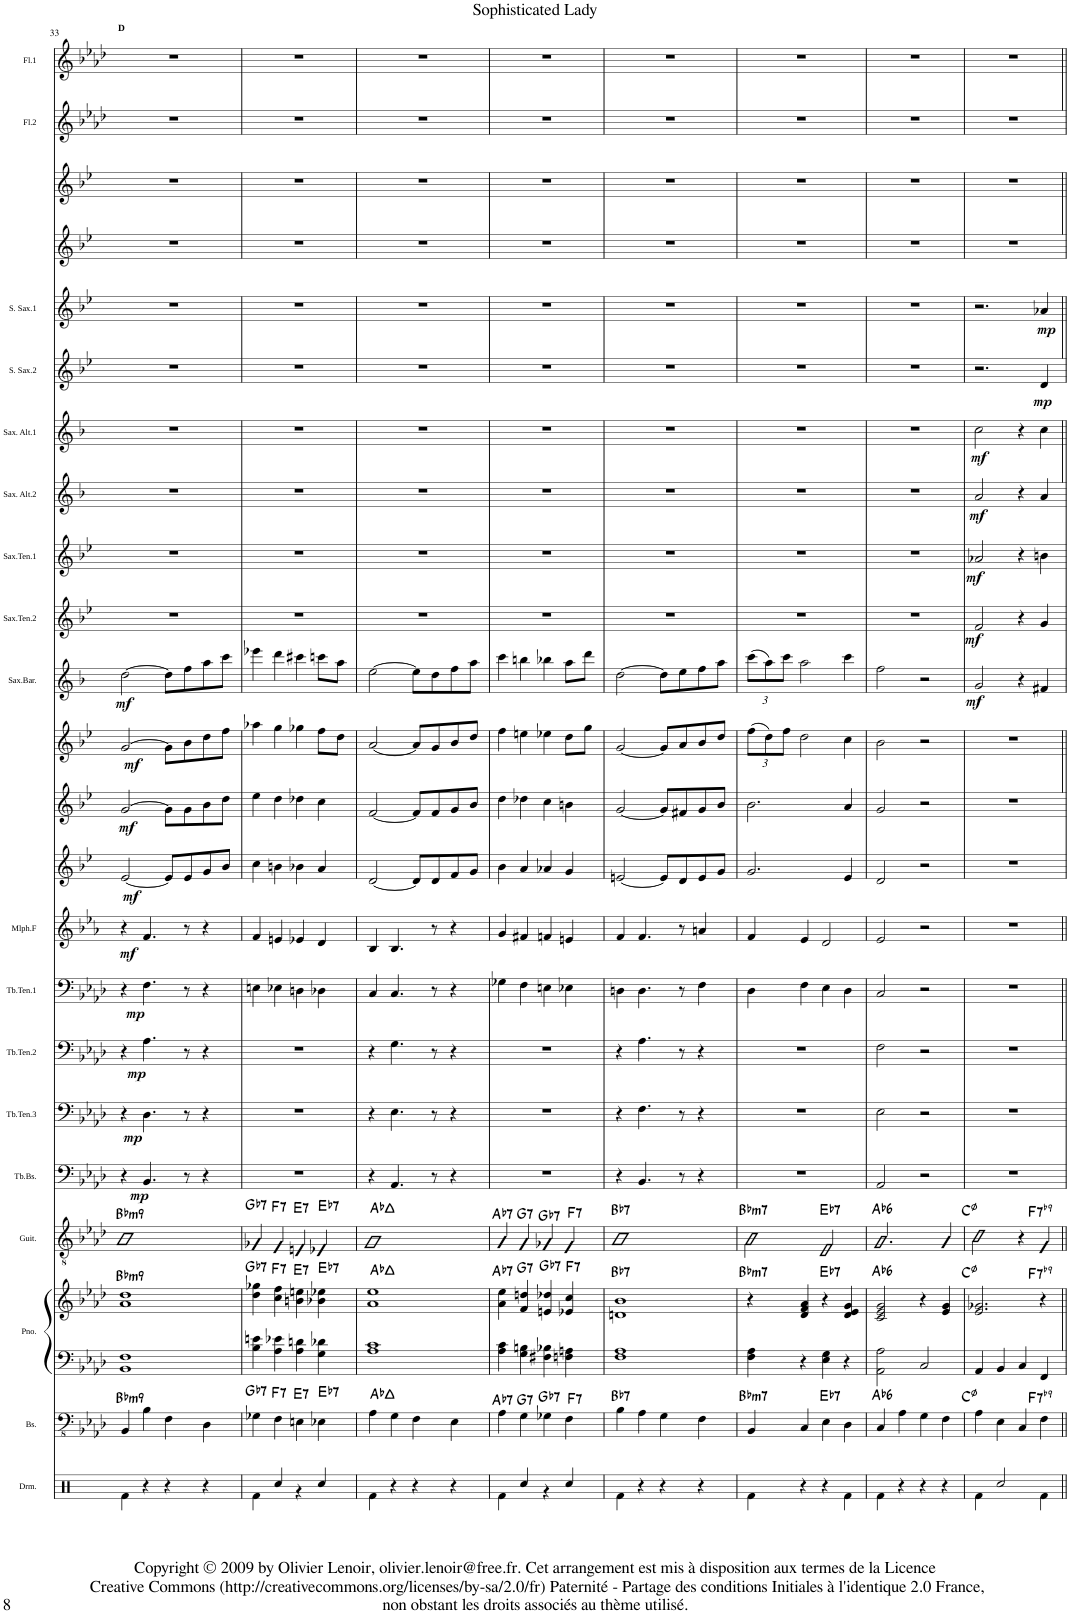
**kern	**kern	**harte	**kern	**kern	**harte	**kern	**harte	**kern	**dynam	**kern	**dynam	**kern	**dynam	**kern	**dynam	**kern	**dynam	**kern	**dynam	**kern	**dynam	**kern	**dynam	**kern	**dynam	**kern	**dynam	**kern	**dynam	**kern	**dynam	**kern	**dynam	**kern	**dynam	**kern	**dynam	**kern	**kern	**kern	**kern
*part23	*part22	*part22	*part21	*part21	*part21	*part20	*part20	*part19	*part19	*part18	*part18	*part17	*part17	*part16	*part16	*part15	*part15	*part14	*part14	*part13	*part13	*part12	*part12	*part11	*part11	*part10	*part10	*part9	*part9	*part8	*part8	*part7	*part7	*part6	*part6	*part5	*part5	*part4	*part3	*part2	*part1
*staff24	*staff23	*	*staff22	*staff21	*	*staff20	*	*staff19	*staff19	*staff18	*staff18	*staff17	*staff17	*staff16	*staff16	*staff15	*staff15	*staff14	*staff14	*staff13	*staff13	*staff12	*staff12	*staff11	*staff11	*staff10	*staff10	*staff9	*staff9	*staff8	*staff8	*staff7	*staff7	*staff6	*staff6	*staff5	*staff5	*staff4	*staff3	*staff2	*staff1
*I"Drums	*I"Bass	*	*I"Piano	*	*	*I"Guitar	*	*I"Trombone Basse	*	*I"Trombone Tenor 3	*	*I"Trombone Tenor 2	*	*I"Trombone Tenor 1	*	*I"Mellophone F	*	*I"Trumpet_Bb_3	*	*I"Trumpet_Bb_2	*	*I"Trumpet_Bb_1	*	*I"Saxophone Baryton	*	*I"Saxophone Ténor 2	*	*I"Saxophone Ténor 1	*	*I"Saxophone Alto 2	*	*I"Saxophone Alto 1	*	*I"Saxophone Soprano 2	*	*I"Saxophone Soprano 1	*	*I"Clarinette_Bb_2	*I"Clarinette_Bb_1	*I"Flûte 2	*I"Flûte 1
*I'Drm.	*I'Bs.	*	*I'Pno.	*	*	*I'Guit.	*	*I'Tb.Bs.	*	*I'Tb.Ten.3	*	*I'Tb.Ten.2	*	*I'Tb.Ten.1	*	*I'Mlph.F	*	*I'Tpt	*	*I'Tpt	*	*I'Tpt	*	*I'Sax.Bar.	*	*	*	*	*	*I'Sax. Alt.2	*	*I'Sax. Alt.1	*	*	*	*	*	*I'Cl	*I'Cl	*I'Fl.2	*I'Fl.1
!!LO:PB:g=z
*clefX	*clefFv4	*	*clefF4	*clefG2	*	*clefGv2	*	*clefF4	*	*clefF4	*	*clefF4	*	*clefF4	*	*clefG2	*	*clefG2	*	*clefG2	*	*clefG2	*	*clefG2	*	*clefG2	*	*clefG2	*	*clefG2	*	*clefG2	*	*clefG2	*	*clefG2	*	*clefG2	*clefG2	*clefG2	*clefG2
*	*	*	*	*	*	*	*	*	*	*	*	*	*	*	*	*Trd4c7	*	*Trd1c2	*	*Trd1c2	*	*Trd1c2	*	*Trd12c21	*	*Trd8c14	*	*Trd8c14	*	*Trd5c9	*	*Trd5c9	*	*Trd1c2	*	*Trd1c2	*	*Trd1c2	*Trd1c2	*	*
*k[]	*k[b-e-a-d-]	*	*k[b-e-a-d-]	*k[b-e-a-d-]	*	*k[b-e-a-d-]	*	*k[b-e-a-d-]	*	*k[b-e-a-d-]	*	*k[b-e-a-d-]	*	*k[b-e-a-d-]	*	*k[b-e-a-]	*	*k[b-e-]	*	*k[b-e-]	*	*k[b-e-]	*	*k[b-]	*	*k[b-e-]	*	*k[b-e-]	*	*k[b-]	*	*k[b-]	*	*k[b-e-]	*	*k[b-e-]	*	*k[b-e-]	*k[b-e-]	*k[b-e-a-d-]	*k[b-e-a-d-]
*M4/4	*M4/4	*	*M4/4	*M4/4	*	*M4/4	*	*M4/4	*	*M4/4	*	*M4/4	*	*M4/4	*	*M4/4	*	*M4/4	*	*M4/4	*	*M4/4	*	*M4/4	*	*M4/4	*	*M4/4	*	*M4/4	*	*M4/4	*	*M4/4	*	*M4/4	*	*M4/4	*M4/4	*M4/4	*M4/4
=33	=33	=33	=33	=33	=33	=33	=33	=33	=33	=33	=33	=33	=33	=33	=33	=33	=33	=33	=33	=33	=33	=33	=33	=33	=33	=33	=33	=33	=33	=33	=33	=33	=33	=33	=33	=33	=33	=33	=33	=33	=33
*^	*	*	*	*	*	*	*	*	*	*	*	*	*	*	*	*	*	*	*	*	*	*	*	*	*	*	*	*	*	*	*	*	*	*	*	*	*	*	*	*	*
!	!	!	!	!	!	!	!	!	!	!	!	!	!	!	!	!	!	!	!	!	!	!	!	!	!	!	!	!	!	!	!	!	!	!	!	!	!	!	!	!	!	!LO:TX:a:B:t=D
!	!	!	!LO:H:kt=m9	!	!	!LO:H:kt=m9	!	!LO:H:kt=m9	!	!LO:DY:b	!	!LO:DY:b	!	!LO:DY:b	!	!LO:DY:b	!	!LO:DY:b	!	!LO:DY:b	!	!LO:DY:b	!	!LO:DY:b	!	!LO:DY:b	!	!	!	!	!	!	!	!	!	!	!	!	!	!	!	!
4ryy	4Rf\	4BBB-/	Bb:min9	1BB- 1F	1a- 1dd-	Bb:min9	1B-	Bb:min9	4r	mp	4r	mp	4r	mp	4r	mp	4r	mf	[2e-/	mf	[2g/	mf	[2g/	mf	[2dd\	mf	1r	.	1r	.	1r	.	1r	.	1r	.	1r	.	1r	1r	1r	1r
4r	2.ryy	4BB-\	.	.	.	.	.	.	4.BB-/	.	4.D-\	.	4.A-\	.	4.F\	.	4.f/	.	.	.	.	.	.	.	.	.	.	.	.	.	.	.	.	.	.	.	.	.	.	.	.	.
4r	.	4FF\	.	.	.	.	.	.	.	.	.	.	.	.	.	.	.	.	8e-/L]	.	8g\L]	.	8g\L]	.	8dd\L]	.	.	.	.	.	.	.	.	.	.	.	.	.	.	.	.	.
.	.	.	.	.	.	.	.	.	8r	.	8r	.	8r	.	8r	.	8r	.	8e-/	.	8g\	.	8b-\	.	8ff\	.	.	.	.	.	.	.	.	.	.	.	.	.	.	.	.	.
4r	.	4DD-\	.	.	.	.	.	.	4r	.	4r	.	4r	.	4r	.	4r	.	8g/	.	8b-\	.	8dd\	.	8aa\	.	.	.	.	.	.	.	.	.	.	.	.	.	.	.	.	.
.	.	.	.	.	.	.	.	.	.	.	.	.	.	.	.	.	.	.	8b-/J	.	8dd\J	.	8ff\J	.	8ccc\J	.	.	.	.	.	.	.	.	.	.	.	.	.	.	.	.	.
=34	=34	=34	=34	=34	=34	=34	=34	=34	=34	=34	=34	=34	=34	=34	=34	=34	=34	=34	=34	=34	=34	=34	=34	=34	=34	=34	=34	=34	=34	=34	=34	=34	=34	=34	=34	=34	=34	=34	=34	=34	=34	=34
*	*^	*	*	*	*	*	*	*	*	*	*	*	*	*	*	*	*	*	*	*	*	*	*	*	*	*	*	*	*	*	*	*	*	*	*	*	*	*	*	*	*	*
!	!	!	!	!LO:H:kt=7	!	!	!LO:H:kt=7	!	!LO:H:kt=7	!	!	!	!	!	!	!	!	!	!	!	!	!	!	!	!	!	!	!	!	!	!	!	!	!	!	!	!	!	!	!	!	!	!
4ryy	4ryy	4Rf\	4GG-X\	Gb:7	4B-\ 4en\	4dd-\ 4gg-X\	Gb:7	4G-X/	Gb:7	1r	.	1r	.	1r	.	4En\	.	4f/	.	4cc\	.	4ee-\	.	4aa-X\	.	4eee-X\	.	1r	.	1r	.	1r	.	1r	.	1r	.	1r	.	1r	1r	1r	1r
!	!	!	!	!LO:H:kt=7	!	!	!LO:H:kt=7	!	!LO:H:kt=7	!	!	!	!	!	!	!	!	!	!	!	!	!	!	!	!	!	!	!	!	!	!	!	!	!	!	!	!	!	!	!	!	!	!
4ryy	4Rcc/	2.ryy	4FF\	F:7	4A-\ 4e-X\	4cc\ 4ff\	F:7	4F/	F:7	.	.	.	.	.	.	4E-X\	.	4en/	.	4bn\	.	4dd\	.	4gg\	.	4ddd\	.	.	.	.	.	.	.	.	.	.	.	.	.	.	.	.	.
!	!	!	!	!LO:H:kt=7	!	!	!LO:H:kt=7	!	!LO:H:kt=7	!	!	!	!	!	!	!	!	!	!	!	!	!	!	!	!	!	!	!	!	!	!	!	!	!	!	!	!	!	!	!	!	!	!
4ryy	4r	.	4EEn\	E:7	4A-\ 4dn\	4bn\ 4een\	E:7	4En/	E:7	.	.	.	.	.	.	4Dn\	.	4e-X/	.	4b-X\	.	4dd-X\	.	4gg-X\	.	4ccc#X\	.	.	.	.	.	.	.	.	.	.	.	.	.	.	.	.	.
!	!	!	!	!LO:H:kt=7	!	!	!LO:H:kt=7	!	!LO:H:kt=7	!	!	!	!	!	!	!	!	!	!	!	!	!	!	!	!	!	!	!	!	!	!	!	!	!	!	!	!	!	!	!	!	!	!
4ryy	4Rcc/	.	4EE-X\	Eb:7	4G\ 4d-X\	4b-X\ 4ee-X\	Eb:7	4E-X/	Eb:7	.	.	.	.	.	.	4D-X\	.	4d/	.	4a/	.	4cc\	.	8ff\L	.	8cccn\L	.	.	.	.	.	.	.	.	.	.	.	.	.	.	.	.	.
.	.	.	.	.	.	.	.	.	.	.	.	.	.	.	.	.	.	.	.	.	.	.	.	8dd\J	.	8aa\J	.	.	.	.	.	.	.	.	.	.	.	.	.	.	.	.	.
*	*v	*v	*	*	*	*	*	*	*	*	*	*	*	*	*	*	*	*	*	*	*	*	*	*	*	*	*	*	*	*	*	*	*	*	*	*	*	*	*	*	*	*	*
=35	=35	=35	=35	=35	=35	=35	=35	=35	=35	=35	=35	=35	=35	=35	=35	=35	=35	=35	=35	=35	=35	=35	=35	=35	=35	=35	=35	=35	=35	=35	=35	=35	=35	=35	=35	=35	=35	=35	=35	=35	=35	=35
4ryy	4Rf\	4AA-\	Ab:maj	1A- 1c	1a- 1ee-	Ab:maj	1A-	Ab:maj	4r	.	4r	.	4r	.	4C/	.	4B-/	.	[2d/	.	[2f/	.	[2a/	.	[2ee\	.	1r	.	1r	.	1r	.	1r	.	1r	.	1r	.	1r	1r	1r	1r
4r	2.ryy	4GG\	.	.	.	.	.	.	4.AA-/	.	4.E-\	.	4.G\	.	4.C/	.	4.B-/	.	.	.	.	.	.	.	.	.	.	.	.	.	.	.	.	.	.	.	.	.	.	.	.	.
4r	.	4FF\	.	.	.	.	.	.	.	.	.	.	.	.	.	.	.	.	8d/L]	.	8f/L]	.	8a/L]	.	8ee\L]	.	.	.	.	.	.	.	.	.	.	.	.	.	.	.	.	.
.	.	.	.	.	.	.	.	.	8r	.	8r	.	8r	.	8r	.	8r	.	8d/	.	8f/	.	8g/	.	8dd\	.	.	.	.	.	.	.	.	.	.	.	.	.	.	.	.	.
4r	.	4EE-\	.	.	.	.	.	.	4r	.	4r	.	4r	.	4r	.	4r	.	8f/	.	8g/	.	8b-/	.	8ff\	.	.	.	.	.	.	.	.	.	.	.	.	.	.	.	.	.
.	.	.	.	.	.	.	.	.	.	.	.	.	.	.	.	.	.	.	8g/J	.	8b-/J	.	8dd/J	.	8aa\J	.	.	.	.	.	.	.	.	.	.	.	.	.	.	.	.	.
=36	=36	=36	=36	=36	=36	=36	=36	=36	=36	=36	=36	=36	=36	=36	=36	=36	=36	=36	=36	=36	=36	=36	=36	=36	=36	=36	=36	=36	=36	=36	=36	=36	=36	=36	=36	=36	=36	=36	=36	=36	=36	=36
*	*^	*	*	*	*	*	*	*	*	*	*	*	*	*	*	*	*	*	*	*	*	*	*	*	*	*	*	*	*	*	*	*	*	*	*	*	*	*	*	*	*	*
!	!	!	!	!LO:H:kt=7	!	!	!LO:H:kt=7	!	!LO:H:kt=7	!	!	!	!	!	!	!	!	!	!	!	!	!	!	!	!	!	!	!	!	!	!	!	!	!	!	!	!	!	!	!	!	!	!
4ryy	4ryy	4Rf\	4AA-\	Ab:7	4A-\ 4c\	4a-\ 4ee-\	Ab:7	4A-/	Ab:7	1r	.	1r	.	1r	.	4G-X\	.	4g/	.	4b-\	.	4dd\	.	4ff\	.	4ccc\	.	1r	.	1r	.	1r	.	1r	.	1r	.	1r	.	1r	1r	1r	1r
!	!	!	!	!LO:H:kt=7	!	!	!LO:H:kt=7	!	!LO:H:kt=7	!	!	!	!	!	!	!	!	!	!	!	!	!	!	!	!	!	!	!	!	!	!	!	!	!	!	!	!	!	!	!	!	!	!
4ryy	4Rcc/	2.ryy	4GG\	G:7	4G\ 4Bn\	4f/ 4ddn/	G:7	4G/	G:7	.	.	.	.	.	.	4F\	.	4f#X/	.	4a/	.	4dd-X\	.	4een\	.	4bbn\	.	.	.	.	.	.	.	.	.	.	.	.	.	.	.	.	.
!	!	!	!	!LO:H:kt=7	!	!	!LO:H:kt=7	!	!LO:H:kt=7	!	!	!	!	!	!	!	!	!	!	!	!	!	!	!	!	!	!	!	!	!	!	!	!	!	!	!	!	!	!	!	!	!	!
4ryy	4r	.	4GG-X\	Gb:7	4F#X\ 4B-X\	4en/ 4dd-X/	Gb:7	4G-X/	Gb:7	.	.	.	.	.	.	4En\	.	4fn/	.	4a-X/	.	4cc\	.	4ee-X\	.	4bb-X\	.	.	.	.	.	.	.	.	.	.	.	.	.	.	.	.	.
!	!	!	!	!LO:H:kt=7	!	!	!LO:H:kt=7	!	!LO:H:kt=7	!	!	!	!	!	!	!	!	!	!	!	!	!	!	!	!	!	!	!	!	!	!	!	!	!	!	!	!	!	!	!	!	!	!
4ryy	4Rcc/	.	4FF\	F:7	4Fn\ 4An\	4e-X/ 4cc/	F:7	4F/	F:7	.	.	.	.	.	.	4E-X\	.	4en/	.	4g/	.	4bn\	.	8dd\L	.	8aa\L	.	.	.	.	.	.	.	.	.	.	.	.	.	.	.	.	.
.	.	.	.	.	.	.	.	.	.	.	.	.	.	.	.	.	.	.	.	.	.	.	.	8gg\J	.	8ddd\J	.	.	.	.	.	.	.	.	.	.	.	.	.	.	.	.	.
*	*v	*v	*	*	*	*	*	*	*	*	*	*	*	*	*	*	*	*	*	*	*	*	*	*	*	*	*	*	*	*	*	*	*	*	*	*	*	*	*	*	*	*	*
=37	=37	=37	=37	=37	=37	=37	=37	=37	=37	=37	=37	=37	=37	=37	=37	=37	=37	=37	=37	=37	=37	=37	=37	=37	=37	=37	=37	=37	=37	=37	=37	=37	=37	=37	=37	=37	=37	=37	=37	=37	=37	=37
!	!	!	!LO:H:kt=7	!	!	!LO:H:kt=7	!	!LO:H:kt=7	!	!	!	!	!	!	!	!	!	!	!	!	!	!	!	!	!	!	!	!	!	!	!	!	!	!	!	!	!	!	!	!	!	!
4ryy	4Rf\	4BB-\	Bb:7	1F 1A-	1dn 1b-	Bb:7	1B-	Bb:7	4r	.	4r	.	4r	.	4Dn\	.	4f/	.	[2en/	.	[2g/	.	[2g/	.	[2dd\	.	1r	.	1r	.	1r	.	1r	.	1r	.	1r	.	1r	1r	1r	1r
4r	2.ryy	4AA-\	.	.	.	.	.	.	4.BB-/	.	4.F\	.	4.A-\	.	4.D\	.	4.f/	.	.	.	.	.	.	.	.	.	.	.	.	.	.	.	.	.	.	.	.	.	.	.	.	.
4r	.	4GG\	.	.	.	.	.	.	.	.	.	.	.	.	.	.	.	.	8e/L]	.	8g/L]	.	8g/L]	.	8dd\L]	.	.	.	.	.	.	.	.	.	.	.	.	.	.	.	.	.
.	.	.	.	.	.	.	.	.	8r	.	8r	.	8r	.	8r	.	8r	.	8d/	.	8f#X/	.	8a/	.	8ee\	.	.	.	.	.	.	.	.	.	.	.	.	.	.	.	.	.
4r	.	4FF\	.	.	.	.	.	.	4r	.	4r	.	4r	.	4F\	.	4an/	.	8e/	.	8g/	.	8b-/	.	8ff\	.	.	.	.	.	.	.	.	.	.	.	.	.	.	.	.	.
.	.	.	.	.	.	.	.	.	.	.	.	.	.	.	.	.	.	.	8g/J	.	8b-/J	.	8dd/J	.	8aa\J	.	.	.	.	.	.	.	.	.	.	.	.	.	.	.	.	.
=38	=38	=38	=38	=38	=38	=38	=38	=38	=38	=38	=38	=38	=38	=38	=38	=38	=38	=38	=38	=38	=38	=38	=38	=38	=38	=38	=38	=38	=38	=38	=38	=38	=38	=38	=38	=38	=38	=38	=38	=38	=38	=38
*	*^	*	*	*	*	*	*	*	*	*	*	*	*	*	*	*	*	*	*	*	*	*	*	*	*	*	*	*	*	*	*	*	*	*	*	*	*	*	*	*	*	*
*	*	*	*	*	*	*	*	*	*	*	*	*	*	*	*	*	*	*	*	*	*	*	*	*Xbrackettup	*	*Xbrackettup	*	*	*	*	*	*	*	*	*	*	*	*	*	*	*	*	*
!	!	!	!	!LO:H:kt=m7	!	!	!LO:H:kt=m7	!	!LO:H:kt=m7	!	!	!	!	!	!	!	!	!	!	!	!	!	!	!	!	!	!	!	!	!	!	!	!	!	!	!	!	!	!	!	!	!	!
4ryy	2.ryy	4Rf\	4BBB-/	Bb:min7	4F\ 4A-\	4r	Bb:min7	2B-\	Bb:min7	1r	.	1r	.	1r	.	4D-\	.	4f/	.	2.g/	.	2.b-\	.	(12ff\L	.	(12ccc\L	.	1r	.	1r	.	1r	.	1r	.	1r	.	1r	.	1r	1r	1r	1r
.	.	.	.	.	.	.	.	.	.	.	.	.	.	.	.	.	.	.	.	.	.	.	.	12dd\)	.	12aa\)	.	.	.	.	.	.	.	.	.	.	.	.	.	.	.	.	.
.	.	.	.	.	.	.	.	.	.	.	.	.	.	.	.	.	.	.	.	.	.	.	.	12ff\J	.	12ccc\J	.	.	.	.	.	.	.	.	.	.	.	.	.	.	.	.	.
4r	.	2.ryy	4CC/	.	4r	4d-/ 4f/ 4a-/	.	.	.	.	.	.	.	.	.	4F\	.	4e-/	.	.	.	.	.	2dd\	.	2aa\	.	.	.	.	.	.	.	.	.	.	.	.	.	.	.	.	.
!	!	!	!	!LO:H:kt=7	!	!	!LO:H:kt=7	!	!LO:H:kt=7	!	!	!	!	!	!	!	!	!	!	!	!	!	!	!	!	!	!	!	!	!	!	!	!	!	!	!	!	!	!	!	!	!	!
4r	.	.	4EE-\	Eb:7	4E-\ 4G\	4r	Eb:7	2E-/	Eb:7	.	.	.	.	.	.	4E-\	.	2d/	.	.	.	.	.	.	.	.	.	.	.	.	.	.	.	.	.	.	.	.	.	.	.	.	.
4ryy	4Rf\	.	4DD-\	.	4r	4d-/ 4e-/ 4g/	.	.	.	.	.	.	.	.	.	4D-\	.	.	.	4e-/	.	4a/	.	4cc\	.	4ccc\	.	.	.	.	.	.	.	.	.	.	.	.	.	.	.	.	.
*	*v	*v	*	*	*	*	*	*	*	*	*	*	*	*	*	*	*	*	*	*	*	*	*	*	*	*	*	*	*	*	*	*	*	*	*	*	*	*	*	*	*	*	*
=39	=39	=39	=39	=39	=39	=39	=39	=39	=39	=39	=39	=39	=39	=39	=39	=39	=39	=39	=39	=39	=39	=39	=39	=39	=39	=39	=39	=39	=39	=39	=39	=39	=39	=39	=39	=39	=39	=39	=39	=39	=39	=39
!	!	!	!LO:H:kt=6	!	!	!LO:H:kt=6	!	!LO:H:kt=6	!	!	!	!	!	!	!	!	!	!	!	!	!	!	!	!	!	!	!	!	!	!	!	!	!	!	!	!	!	!	!	!	!	!
4ryy	4Rf\	4CC/	Ab:maj6	2AA-\ 2A-\	2c/ 2e-/ 2g/	Ab:maj6	2.A-/	Ab:maj6	2AA-/	.	2E-\	.	2F\	.	2C/	.	2e-/	.	2d/	.	2g/	.	2b-\	.	2ff\	.	1r	.	1r	.	1r	.	1r	.	1r	.	1r	.	1r	1r	1r	1r
4r	2.ryy	4AA-\	.	.	.	.	.	.	.	.	.	.	.	.	.	.	.	.	.	.	.	.	.	.	.	.	.	.	.	.	.	.	.	.	.	.	.	.	.	.	.	.
4r	.	4GG\	.	2C/	4r	.	.	.	2r	.	2r	.	2r	.	2r	.	2r	.	2r	.	2r	.	2r	.	2r	.	.	.	.	.	.	.	.	.	.	.	.	.	.	.	.	.
4r	.	4FF\	.	.	4e-/ 4g/	.	4A-/	.	.	.	.	.	.	.	.	.	.	.	.	.	.	.	.	.	.	.	.	.	.	.	.	.	.	.	.	.	.	.	.	.	.	.
=40	=40	=40	=40	=40	=40	=40	=40	=40	=40	=40	=40	=40	=40	=40	=40	=40	=40	=40	=40	=40	=40	=40	=40	=40	=40	=40	=40	=40	=40	=40	=40	=40	=40	=40	=40	=40	=40	=40	=40	=40	=40	=40
*^	*^	*	*	*	*	*	*	*	*	*	*	*	*	*	*	*	*	*	*	*	*	*	*	*	*	*	*	*	*	*	*	*	*	*	*	*	*	*	*	*	*	*
!	!	!	!	!	!	!	!	!	!	!	!	!	!	!	!	!	!	!	!	!	!	!	!	!	!	!	!	!LO:DY:b	!	!LO:DY:b	!	!LO:DY:b	!	!LO:DY:b	!	!LO:DY:b	!	!	!	!	!	!	!	!
4ryy	2.ryy	4Rf\	4ryy	4AA-\	C:hdim7	4AA-/	2.e-/ 2.g-X/	C:hdim7	2c\	C:hdim7	1r	.	1r	.	1r	.	1r	.	1r	.	1r	.	1r	.	1r	.	2g/	mf	2f/	mf	2a-X/	mf	2a/	mf	2cc\	mf	2.r	.	2.r	.	1r	1r	1r	1r
2ryy	.	2.ryy	2Rcc/	4EE-\	.	4BB-/	.	.	.	.	.	.	.	.	.	.	.	.	.	.	.	.	.	.	.	.	.	.	.	.	.	.	.	.	.	.	.	.	.	.	.	.	.	.
.	.	.	.	4CC/	.	4C/	.	.	4r	.	.	.	.	.	.	.	.	.	.	.	.	.	.	.	.	.	4r	.	4r	.	4r	.	4r	.	4r	.	.	.	.	.	.	.	.	.
!	!	!	!	!	!LO:H:kt=7	!	!	!LO:H:kt=7	!	!LO:H:kt=7	!	!	!	!	!	!	!	!	!	!	!	!	!	!	!	!	!	!	!	!	!	!	!	!	!	!	!	!LO:DY:b	!	!LO:DY:b	!	!	!	!
4ryy	4Rf\	.	4ryy	4FF\	F:7(b9)	4FF/	4r	F:7(b9)	4F/	F:7(b9)	.	.	.	.	.	.	.	.	.	.	.	.	.	.	.	.	4f#X/	.	4g/	.	4bn\	.	4a/	.	4cc\	.	4d/	mp	4a-X/	mp	.	.	.	.
*v	*v	*v	*v	*	*	*	*	*	*	*	*	*	*	*	*	*	*	*	*	*	*	*	*	*	*	*	*	*	*	*	*	*	*	*	*	*	*	*	*	*	*	*	*	*
=||	=||	=||	=||	=||	=||	=||	=||	=||	=||	=||	=||	=||	=||	=||	=||	=||	=||	=||	=||	=||	=||	=||	=||	=||	=||	=||	=||	=||	=||	=||	=||	=||	=||	=||	=||	=||	=||	=||	=||	=||	=||
*-	*-	*-	*-	*-	*-	*-	*-	*-	*-	*-	*-	*-	*-	*-	*-	*-	*-	*-	*-	*-	*-	*-	*-	*-	*-	*-	*-	*-	*-	*-	*-	*-	*-	*-	*-	*-	*-	*-	*-	*-	*-
